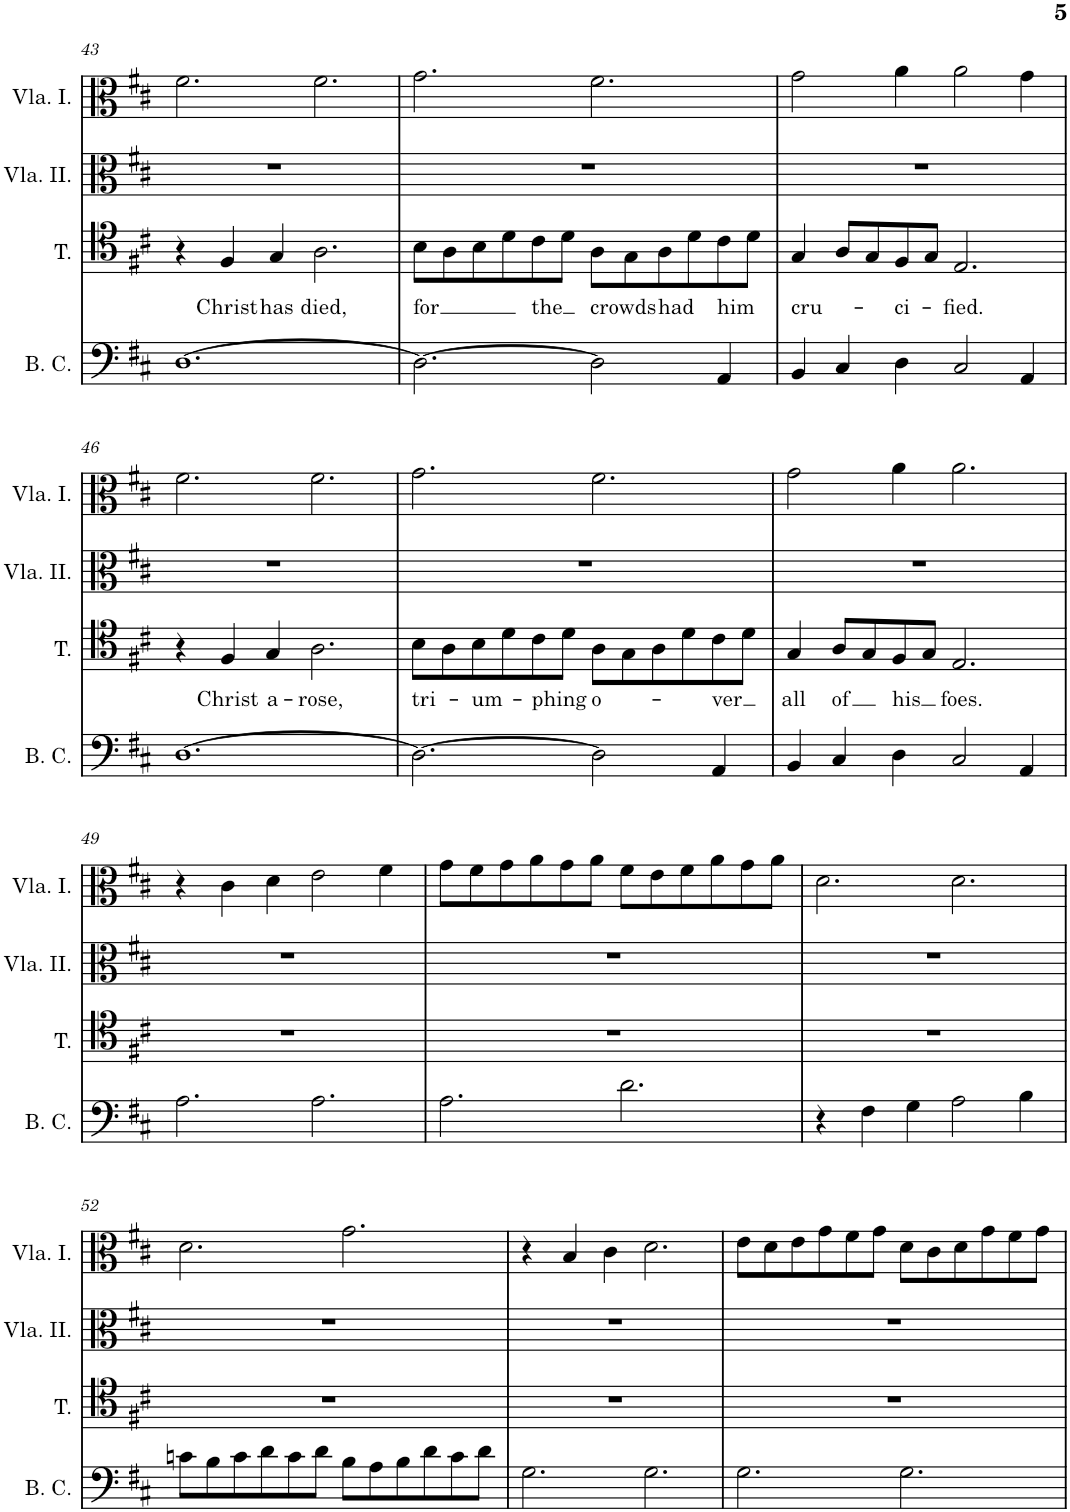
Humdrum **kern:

**kern	**kern	**text	**kern	**kern
*part4	*part3	*part3	*part2	*part1
*staff4	*staff3	*staff3	*staff2	*staff1
*I"Basso Continuo.	*I"Tenor.	*	*I"Viola II.	*I"Viola I.
*I'B. C.	*I'T.	*	*I'Vla. II.	*I'Vla. I.
!!LO:PB:g=z
*clefF4	*clefC4	*	*clefC3	*clefC3
*k[f#c#]	*k[f#c#]	*	*k[f#c#]	*k[f#c#]
*M6/4	*M6/4	*	*M6/4	*M6/4
=43	=43	=43	=43	=43
[1.D	4r	.	1.r	2.f#\
!	!	!LO:LY:b	!	!
.	4F#/	Christ	.	.
!	!	!LO:LY:b	!	!
.	4G/	has	.	.
!	!	!LO:LY:b	!	!
.	2.A\	died,	.	2.f#\
=44	=44	=44	=44	=44
!	!	!LO:LY:b	!	!
2.D\_	8B\L	-for	1.r	2.g\
.	8A\	.	.	.
.	8B\	.	.	.
.	8d\	.	.	.
!	!	!LO:LY:b	!	!
.	8c#\	the	.	.
.	8d\J	.	.	.
!	!	!LO:LY:b	!	!
2D\]	8A\L	-crowds	.	2.f#\
.	8G\	.	.	.
!	!	!LO:LY:b	!	!
.	8A\	had	.	.
.	8d\	.	.	.
!	!	!LO:LY:b	!	!
4AA/	8c#\	him	.	.
.	8d\J	.	.	.
=45	=45	=45	=45	=45
!	!	!LO:LY:b	!	!
4BB/	4G/	cru-	1.r	2g\
4C#/	8A/L	.	.	.
.	8G/	.	.	.
!	!	!LO:LY:b	!	!
4D\	8F#/	-ci-	.	4a\
.	8G/J	.	.	.
!	!	!LO:LY:b	!	!
2C#/	2.E/	-fied.	.	2a\
4AA/	.	.	.	4g\
!!LO:LB:g=z
=46	=46	=46	=46	=46
[1.D	4r	.	1.r	2.f#\
!	!	!LO:LY:b	!	!
.	4F#/	Christ	.	.
!	!	!LO:LY:b	!	!
.	4G/	a-	.	.
!	!	!LO:LY:b	!	!
.	2.A\	-rose,	.	2.f#\
=47	=47	=47	=47	=47
!	!	!LO:LY:b	!	!
2.D\_	8B\L	tri-	1.r	2.g\
.	8A\	.	.	.
!	!	!LO:LY:b	!	!
.	8B\	-um-	.	.
.	8d\	.	.	.
!	!	!LO:LY:b	!	!
.	8c#\	-phing	.	.
.	8d\J	.	.	.
!	!	!LO:LY:b	!	!
2D\]	8A\L	o-	.	2.f#\
.	8G\	.	.	.
.	8A\	.	.	.
.	8d\	.	.	.
!	!	!LO:LY:b	!	!
4AA/	8c#\	-ver	.	.
.	8d\J	.	.	.
=48	=48	=48	=48	=48
!	!	!LO:LY:b	!	!
4BB/	4G/	all	1.r	2g\
!	!	!LO:LY:b	!	!
4C#/	8A/L	of	.	.
.	8G/	.	.	.
!	!	!LO:LY:b	!	!
4D\	8F#/	his	.	4a\
.	8G/J	.	.	.
!	!	!LO:LY:b	!	!
2C#/	2.E/	foes.	.	2.a\
4AA/	.	.	.	.
!!LO:LB:g=z
=49	=49	=49	=49	=49
2.A\	1.r	.	1.r	4r
.	.	.	.	4c#\
.	.	.	.	4d\
2.A\	.	.	.	2e\
.	.	.	.	4f#\
=50	=50	=50	=50	=50
2.A\	1.r	.	1.r	8g\L
.	.	.	.	8f#\
.	.	.	.	8g\
.	.	.	.	8a\
.	.	.	.	8g\
.	.	.	.	8a\J
2.d\	.	.	.	8f#\L
.	.	.	.	8e\
.	.	.	.	8f#\
.	.	.	.	8a\
.	.	.	.	8g\
.	.	.	.	8a\J
=51	=51	=51	=51	=51
4r	1.r	.	1.r	2.d\
4F#\	.	.	.	.
4G\	.	.	.	.
2A\	.	.	.	2.d\
4B\	.	.	.	.
!!LO:LB:g=z
=52	=52	=52	=52	=52
8cn\L	1.r	.	1.r	2.d\
8B\	.	.	.	.
8c\	.	.	.	.
8d\	.	.	.	.
8c\	.	.	.	.
8d\J	.	.	.	.
8B\L	.	.	.	2.g\
8A\	.	.	.	.
8B\	.	.	.	.
8d\	.	.	.	.
8c\	.	.	.	.
8d\J	.	.	.	.
=53	=53	=53	=53	=53
2.G\	1.r	.	1.r	4r
.	.	.	.	4B/
.	.	.	.	4c#\
2.G\	.	.	.	2.d\
=54	=54	=54	=54	=54
2.G\	1.r	.	1.r	8e\L
.	.	.	.	8d\
.	.	.	.	8e\
.	.	.	.	8g\
.	.	.	.	8f#\
.	.	.	.	8g\J
2.G\	.	.	.	8d\L
.	.	.	.	8c#\
.	.	.	.	8d\
.	.	.	.	8g\
.	.	.	.	8f#\
.	.	.	.	8g\J
=	=	=	=	=
*-	*-	*-	*-	*-
